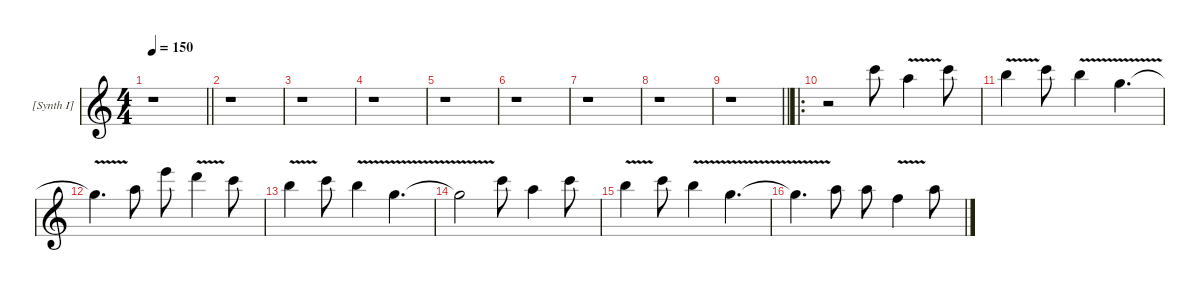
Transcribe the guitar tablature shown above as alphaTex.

\hideDynamics
\bracketExtendMode groupsimilarinstruments
\firstSystemTrackNameMode fullname
\firstSystemTrackNameOrientation horizontal
\otherSystemsTrackNameOrientation horizontal
\track ("[Synth I]" "Br-Sth") {instrument synthbrass1}
\staff {score}
\tuning (E4 B3 G3 D3 A2 E2)
\ts (4 4)
\beaming (8 2 2 2 2)
\tempo 150
\clef g2
\scale
0.373626
\barLineRight lightlight
\ks c
r.1{dy f instrument synthbrass1 beam Down} |
\scale
0.208791 r.1{beam Down} |
\scale
0.208791 r.1{beam Down} |
\scale
0.208791 r.1{beam Down} |
\scale
0.25 r.1{beam Down} |
\scale
0.25 r.1{beam Down} |
\scale
0.25 r.1{beam Down} |
\scale
0.25 r.1{beam Down} |
\scale
0.25
\barLineRight lightlight
r.1{beam Down} |
\ro
\scale
0.25 r.2{beam Down} 20.1.8{beam Down} 17.1{v}.4{beam Down} 20.1.8{beam Down} |
\scale
0.25 19.1{v}.4{beam Down} 20.1.8{beam Down} 19.1{v}.4{beam Down} 15.1{v}.4{d beam Down} |
\scale
0.25 15.1{v t}.4{d beam Down} 17.1.8{beam Down} 24.1.8{beam Down} 22.1{v}.4{beam Down} 20.1.8{beam Down} |
\scale
0.25 19.1{v}.4{beam Down} 20.1.8{beam Down} 19.1{v}.4{beam Down} 15.1{v}.4{d beam Down} |
\scale
0.25 15.1{v t}.2{beam Down} 20.1.8{beam Down} 17.1.4{beam Down} 20.1.8{beam Down} |
\scale
0.25 19.1{v}.4{beam Down} 20.1.8{beam Down} 19.1{v}.4{beam Down} 15.1{v}.4{d beam Down} |
\scale
0.25 15.1{v t}.4{d beam Down} 17.1.8{beam Down} 17.1.8{beam Down} 13.1{v}.4{beam Down} 17.1.8{beam Down}
